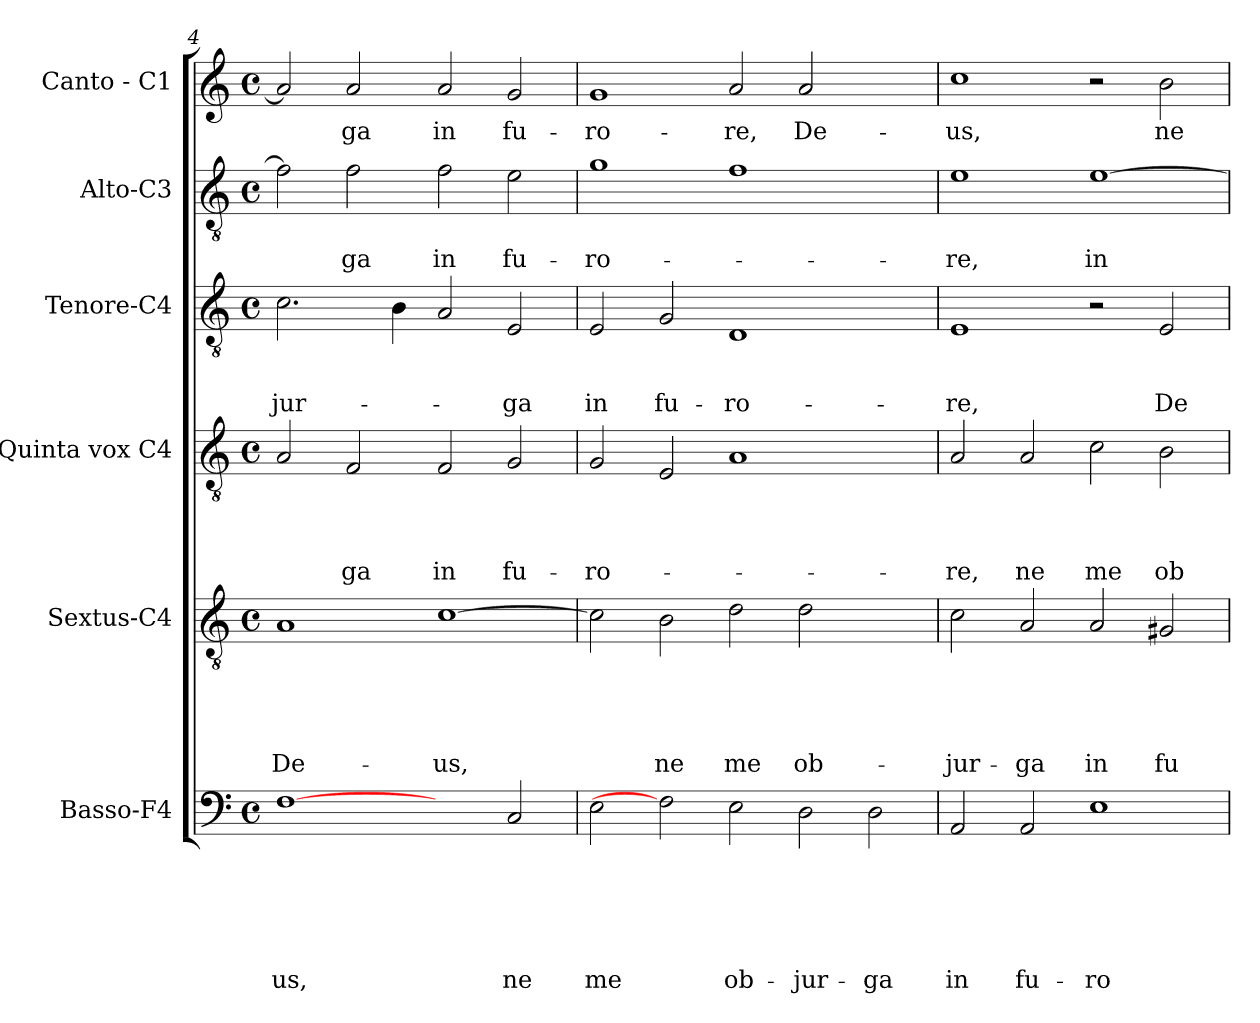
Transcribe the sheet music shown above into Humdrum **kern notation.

**kern	**text	**text	**text	**text	**text	**text	**kern	**text	**text	**text	**text	**text	**kern	**text	**text	**text	**text	**kern	**text	**text	**text	**kern	**text	**text	**kern	**text
*part6	*part6	*part6	*part6	*part6	*part6	*part6	*part5	*part5	*part5	*part5	*part5	*part5	*part4	*part4	*part4	*part4	*part4	*part3	*part3	*part3	*part3	*part2	*part2	*part2	*part1	*part1
*staff6	*staff6	*staff6	*staff6	*staff6	*staff6	*staff6	*staff5	*staff5	*staff5	*staff5	*staff5	*staff5	*staff4	*staff4	*staff4	*staff4	*staff4	*staff3	*staff3	*staff3	*staff3	*staff2	*staff2	*staff2	*staff1	*staff1
*I"Basso-F4	*	*	*	*	*	*	*I"Sextus-C4	*	*	*	*	*	*I"Quinta vox C4	*	*	*	*	*I"Tenore-C4	*	*	*	*I"Alto-C3	*	*	*I"Canto - C1	*
*clefF4	*	*	*	*	*	*	*clefGv2	*	*	*	*	*	*clefGv2	*	*	*	*	*clefGv2	*	*	*	*clefGv2	*	*	*clefG2	*
*k[]	*	*	*	*	*	*	*k[]	*	*	*	*	*	*k[]	*	*	*	*	*k[]	*	*	*	*k[]	*	*	*k[]	*
*C:	*	*	*	*	*	*	*C:	*	*	*	*	*	*C:	*	*	*	*	*C:	*	*	*	*C:	*	*	*C:	*
*M4/4	*	*	*	*	*	*	*M4/4	*	*	*	*	*	*M4/4	*	*	*	*	*M4/4	*	*	*	*M4/4	*	*	*M4/4	*
*met(c)	*	*	*	*	*	*	*met(c)	*	*	*	*	*	*met(c)	*	*	*	*	*met(c)	*	*	*	*met(c)	*	*	*met(c)	*
=4	=4	=4	=4	=4	=4	=4	=4	=4	=4	=4	=4	=4	=4	=4	=4	=4	=4	=4	=4	=4	=4	=4	=4	=4	=4	=4
!	!	!	!	!	!	!LO:LY:b	!	!	!	!	!	!LO:LY:b	!	!	!	!	!	!	!	!	!LO:LY:b	!	!	!	!	!
[1F	.	.	.	.	.	-us,	1A	.	.	.	.	De-	2A/	.	.	.	.	2.c\	.	.	-jur-	2f\]	.	.	2a/]	.
!	!	!	!	!	!	!	!	!	!	!	!	!	!	!	!	!	!LO:LY:b	!	!	!	!	!	!	!LO:LY:b	!	!LO:LY:b
.	.	.	.	.	.	.	.	.	.	.	.	.	2F/	.	.	.	-ga	.	.	.	.	2f\	.	-ga	2a/	-ga
.	.	.	.	.	.	.	.	.	.	.	.	.	.	.	.	.	.	4B\	.	.	.	.	.	.	.	.
!	!	!	!	!	!	!	!	!	!	!	!	!LO:LY:b	!	!	!	!	!LO:LY:b	!	!	!	!	!	!	!LO:LY:b	!	!LO:LY:b
2ryy	.	.	.	.	.	.	[>1c	.	.	.	.	-us,	2F/	.	.	.	in	2A/	.	.	.	2f\	.	in	2a/	in
!	!	!	!	!	!	!LO:LY:b	!	!	!	!	!	!	!	!	!	!	!LO:LY:b	!	!	!	!LO:LY:b	!	!	!LO:LY:b	!	!LO:LY:b
2C/	.	.	.	.	.	ne	.	.	.	.	.	.	2G/	.	.	.	fu-	2E/	.	.	-ga	2e\	.	fu-	2g/	fu-
=5	=5	=5	=5	=5	=5	=5	=5	=5	=5	=5	=5	=5	=5	=5	=5	=5	=5	=5	=5	=5	=5	=5	=5	=5	=5	=5
!	!	!	!	!	!	!LO:LY:b	!	!	!	!	!	!	!	!	!	!	!LO:LY:b	!	!	!	!LO:LY:b	!	!	!LO:LY:b	!	!LO:LY:b
2E\	.	.	.	.	.	me	2c\]	.	.	.	.	.	2G/	.	.	.	-ro-	2E/	.	.	in	1g	.	-ro-	1g	-ro-
!	!	!	!	!	!	!	!	!	!	!	!	!LO:LY:b	!	!	!	!	!	!	!	!	!LO:LY:b	!	!	!	!	!
2F]	.	.	.	.	.	.	2B\	.	.	.	.	ne	2E/	.	.	.	.	2G/	.	.	fu-	.	.	.	.	.
!	!	!	!	!	!	!LO:LY:b	!	!	!	!	!	!LO:LY:b	!	!	!	!	!	!	!	!	!LO:LY:b	!	!	!	!	!LO:LY:b
2E\	.	.	.	.	.	ob-	2d\	.	.	.	.	me	1A	.	.	.	.	1D	.	.	-ro-	1f	.	.	2a/	-re,
!	!	!	!	!	!	!LO:LY:b	!	!	!	!	!	!LO:LY:b	!	!	!	!	!	!	!	!	!	!	!	!	!	!LO:LY:b
2D\	.	.	.	.	.	-jur-	2d\	.	.	.	.	ob-	.	.	.	.	.	.	.	.	.	.	.	.	2a/	De-
!	!	!	!	!	!	!LO:LY:b	!	!	!	!	!	!	!	!	!	!	!	!	!	!	!	!	!	!	!	!
2D\	.	.	.	.	.	-ga	2ryy	.	.	.	.	.	2ryy	.	.	.	.	2ryy	.	.	.	2ryy	.	.	2ryy	.
!!LO:PB:g=z
=6	=6	=6	=6	=6	=6	=6	=6	=6	=6	=6	=6	=6	=6	=6	=6	=6	=6	=6	=6	=6	=6	=6	=6	=6	=6	=6
!	!	!	!	!	!	!LO:LY:b	!	!	!	!	!	!LO:LY:b	!	!	!	!	!LO:LY:b	!	!	!	!LO:LY:b	!	!	!LO:LY:b	!	!LO:LY:b
2AA/	.	.	.	.	.	in	2c\	.	.	.	.	-jur-	2A/	.	.	.	-re,	1E	.	.	-re,	1e	.	-re,	1cc	-us,
!	!	!	!	!	!	!LO:LY:b	!	!	!	!	!	!LO:LY:b	!	!	!	!	!LO:LY:b	!	!	!	!	!	!	!	!	!
2AA/	.	.	.	.	.	fu-	2A/	.	.	.	.	-ga	2A/	.	.	.	ne	.	.	.	.	.	.	.	.	.
!	!	!	!	!	!	!LO:LY:b	!	!	!	!	!	!LO:LY:b	!	!	!	!	!LO:LY:b	!	!	!	!	!	!	!LO:LY:b	!	!
1E	.	.	.	.	.	-ro-	2A/	.	.	.	.	in	2c\	.	.	.	me	2r	.	.	.	[>1e	.	in	2r	.
!	!	!	!	!	!	!	!	!	!	!	!	!LO:LY:b	!	!	!	!	!LO:LY:b	!	!	!	!LO:LY:b	!	!	!	!	!LO:LY:b
.	.	.	.	.	.	.	2G#X/	.	.	.	.	fu-	2B\	.	.	.	ob-	2E/	.	.	De-	.	.	.	2b\	ne
=	=	=	=	=	=	=	=	=	=	=	=	=	=	=	=	=	=	=	=	=	=	=	=	=	=	=
*-	*-	*-	*-	*-	*-	*-	*-	*-	*-	*-	*-	*-	*-	*-	*-	*-	*-	*-	*-	*-	*-	*-	*-	*-	*-	*-
